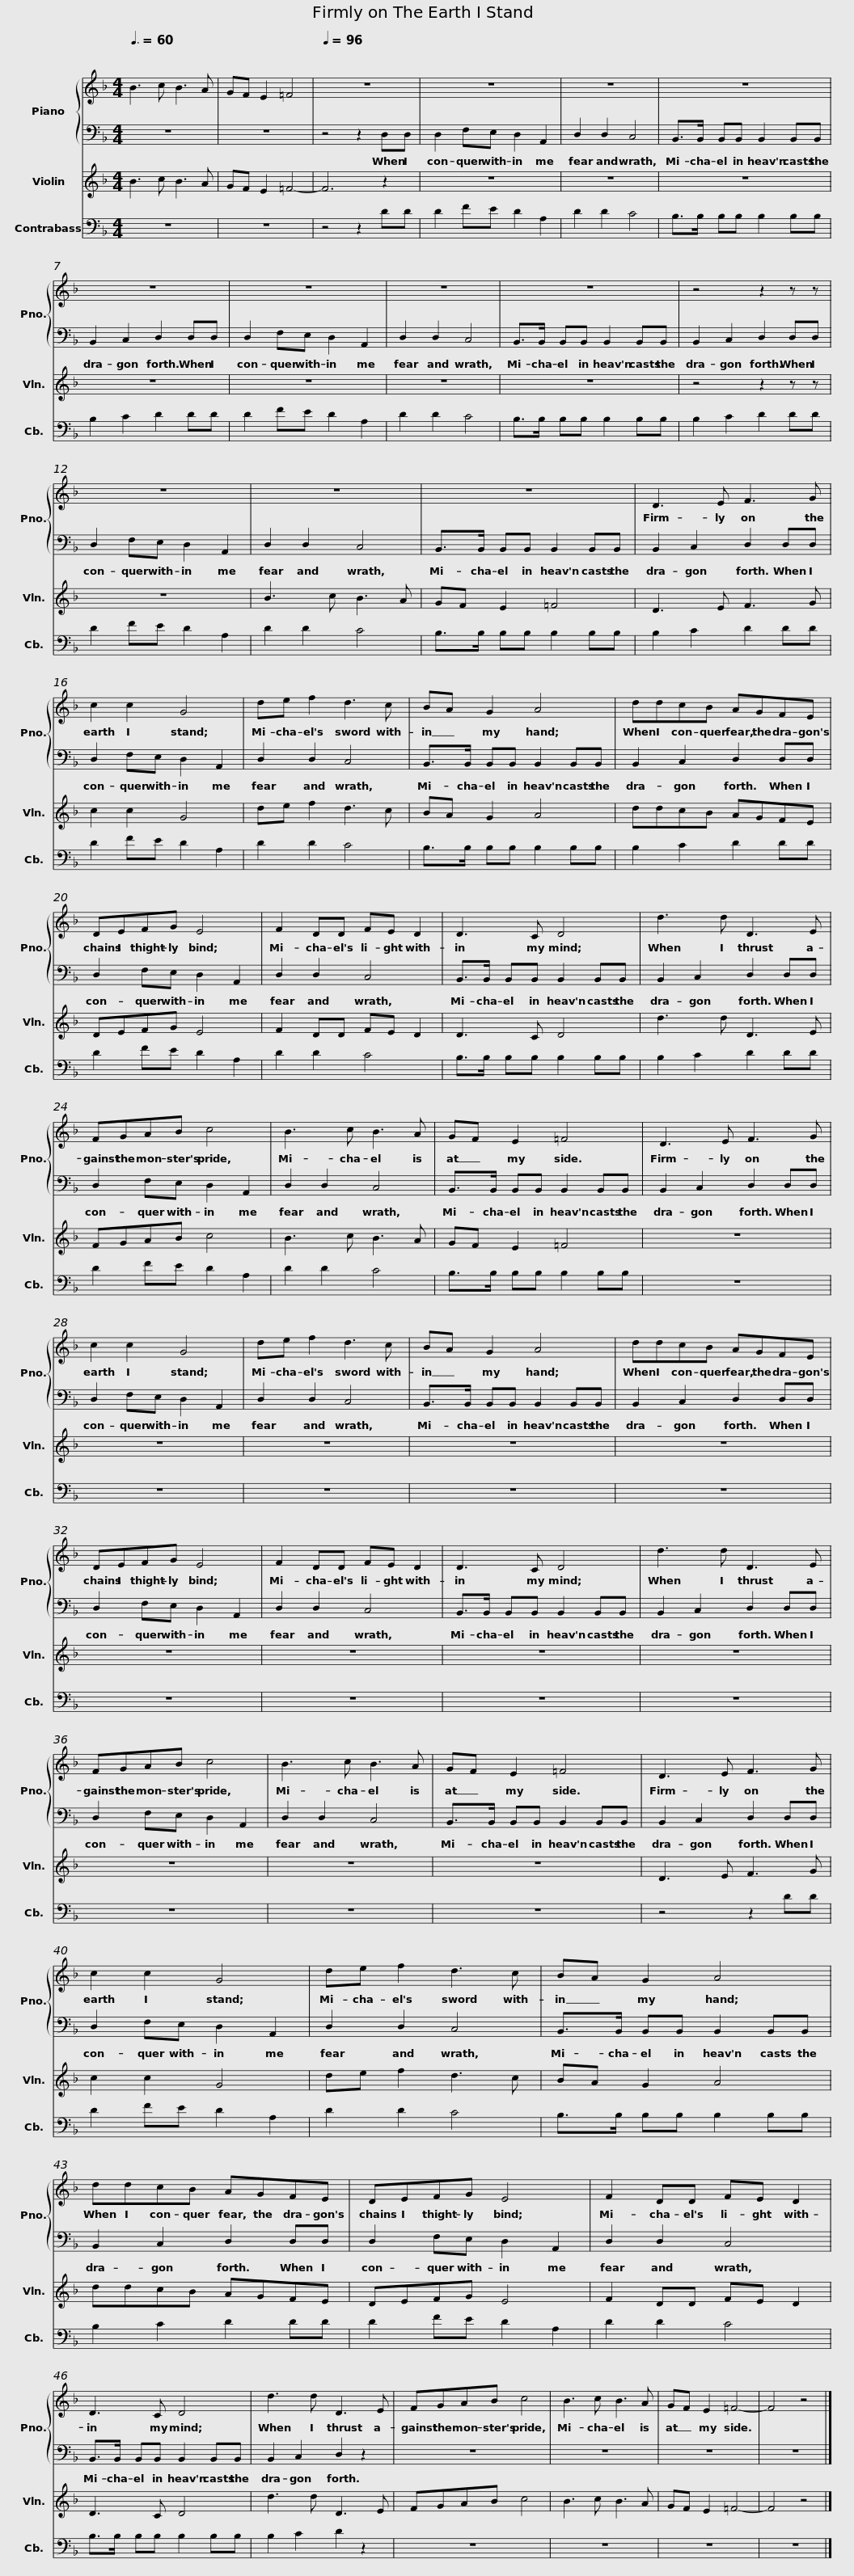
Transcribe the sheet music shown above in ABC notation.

X:1
%%score { 1 | 2 } 3 4
L:1/8
Q:3/8=60
M:4/4
I:linebreak $
K:F
V:1 treble
V:2 bass
V:3 treble
V:4 bass transpose=-12
V:1
 B3 c B3 A | GF E2 =F4 |[Q:1/4=96] z8 | z8 | z8 |$ %5
 z8 | z8 | z8 | z8 |$ z8 | %10
 z4 z2 z z | z8 | z8 |$ z8 | D3 E F3 G | %15
 c2 c2 G4 |$ de f2 d3 c | BA G2 A4 | ddcB AGFE |$ DEFG E4 | %20
 F2 DD FE D2 | D3 C D4 |$ d3 d D3 E | FGAB c4 | B3 c B3 A |$ %25
 GF E2 =F4 | D3 E F3 G | c2 c2 G4 |$ de f2 d3 c | BA G2 A4 | %30
 ddcB AGFE |$ DEFG E4 | F2 DD FE D2 | D3 C D4 |$ d3 d D3 E | %35
 FGAB c4 | B3 c B3 A |$ GF E2 =F4 | D3 E F3 G | c2 c2 G4 |$ %40
 de f2 d3 c | BA G2 A4 | ddcB AGFE |$ DEFG E4 | F2 DD FE D2 | %45
 D3 C D4 |$ d3 d D3 E | FGAB c4 | B3 c B3 A | GF E2 =F4- | %50
 F4 z4 |] %51
V:2
 z8 | z8 | z4 z2 D,D, | D,2 F,E, D,2 A,,2 | D,2 D,2 C,4 |$ %5
 B,,>B,, B,,B,, B,,2 B,,B,, | B,,2 C,2 D,2 D,D, | D,2 F,E, D,2 A,,2 | D,2 D,2 C,4 |$ B,,>B,, B,,B,, B,,2 B,,B,, | %10
 B,,2 C,2 D,2 D,D, | D,2 F,E, D,2 A,,2 | D,2 D,2 C,4 |$ B,,>B,, B,,B,, B,,2 B,,B,, | B,,2 C,2 D,2 D,D, | %15
 D,2 F,E, D,2 A,,2 |$ D,2 D,2 C,4 | B,,>B,, B,,B,, B,,2 B,,B,, | B,,2 C,2 D,2 D,D, |$ D,2 F,E, D,2 A,,2 | %20
 D,2 D,2 C,4 | B,,>B,, B,,B,, B,,2 B,,B,, |$ B,,2 C,2 D,2 D,D, | D,2 F,E, D,2 A,,2 | D,2 D,2 C,4 |$ %25
 B,,>B,, B,,B,, B,,2 B,,B,, | B,,2 C,2 D,2 D,D, | D,2 F,E, D,2 A,,2 |$ D,2 D,2 C,4 | B,,>B,, B,,B,, B,,2 B,,B,, | %30
 B,,2 C,2 D,2 D,D, |$ D,2 F,E, D,2 A,,2 | D,2 D,2 C,4 | B,,>B,, B,,B,, B,,2 B,,B,, |$ B,,2 C,2 D,2 D,D, | %35
 D,2 F,E, D,2 A,,2 | D,2 D,2 C,4 |$ B,,>B,, B,,B,, B,,2 B,,B,, | B,,2 C,2 D,2 D,D, | D,2 F,E, D,2 A,,2 |$ %40
 D,2 D,2 C,4 | B,,>B,, B,,B,, B,,2 B,,B,, | B,,2 C,2 D,2 D,D, |$ D,2 F,E, D,2 A,,2 | D,2 D,2 C,4 | %45
 B,,>B,, B,,B,, B,,2 B,,B,, |$ B,,2 C,2 D,2 z2 | z8 | z8 | z8 | %50
 z8 |] %51
V:3
 B3 c B3 A | GF E2 =F4- | F6 z2 | z8 | z8 |$ %5
 z8 | z8 | z8 | z8 |$ z8 | %10
 z4 z2 z z | z8 | B3 c B3 A |$ GF E2 =F4 | D3 E F3 G | %15
 c2 c2 G4 |$ de f2 d3 c | BA G2 A4 | ddcB AGFE |$ DEFG E4 | %20
 F2 DD FE D2 | D3 C D4 |$ d3 d D3 E | FGAB c4 | B3 c B3 A |$ %25
 GF E2 =F4 | z8 | z8 |$ z8 | z8 | %30
 z8 |$ z8 | z8 | z8 |$ z8 | %35
 z8 | z8 |$ z8 | D3 E F3 G | c2 c2 G4 |$ %40
 de f2 d3 c | BA G2 A4 | ddcB AGFE |$ DEFG E4 | F2 DD FE D2 | %45
 D3 C D4 |$ d3 d D3 E | FGAB c4 | B3 c B3 A | GF E2 =F4- | %50
 F4 z4 |] %51
V:4
 z8 | z8 | z4 z2 DD | D2 FE D2 A,2 | D2 D2 C4 |$ %5
 B,>B, B,B, B,2 B,B, | B,2 C2 D2 DD | D2 FE D2 A,2 | D2 D2 C4 |$ B,>B, B,B, B,2 B,B, | %10
 B,2 C2 D2 DD | D2 FE D2 A,2 | D2 D2 C4 |$ B,>B, B,B, B,2 B,B, | B,2 C2 D2 DD | %15
 D2 FE D2 A,2 |$ D2 D2 C4 | B,>B, B,B, B,2 B,B, | B,2 C2 D2 DD |$ D2 FE D2 A,2 | %20
 D2 D2 C4 | B,>B, B,B, B,2 B,B, |$ B,2 C2 D2 DD | D2 FE D2 A,2 | D2 D2 C4 |$ %25
 B,>B, B,B, B,2 B,B, | z8 | z8 |$ z8 | z8 | %30
 z8 |$ z8 | z8 | z8 |$ z8 | %35
 z8 | z8 |$ z8 | z4 z2 DD | D2 FE D2 A,2 |$ %40
 D2 D2 C4 | B,>B, B,B, B,2 B,B, | B,2 C2 D2 DD |$ D2 FE D2 A,2 | D2 D2 C4 | %45
 B,>B, B,B, B,2 B,B, |$ B,2 C2 D2 z2 | z8 | z8 | z8 | %50
 z8 |] %51
